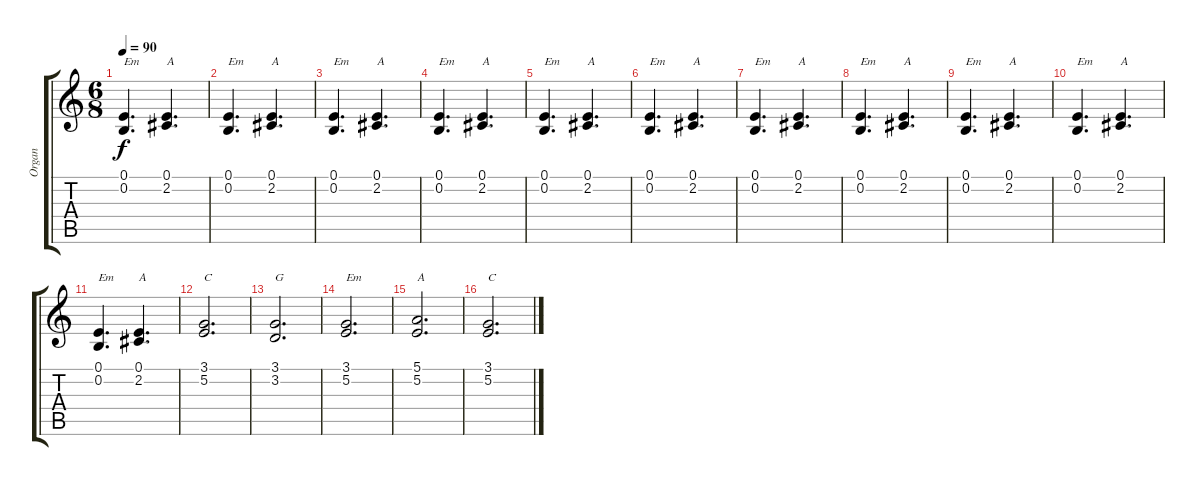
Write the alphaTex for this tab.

\track ("Organ" "Organ") {instrument percussiveorgan}
\staff {score tabs}
\tuning (E4 B3 G3 D3 A2 E2) {hide}
\ts (6 8)
\tempo 90
\clef g2
\ks c
(0.1 0.2).4{d txt "Em" dy f} (0.1 2.2).4{d txt "A"} |
(0.1 0.2).4{d txt "Em"} (0.1 2.2).4{d txt "A"} |
(0.1 0.2).4{d txt "Em"} (0.1 2.2).4{d txt "A"} |
(0.1 0.2).4{d txt "Em"} (0.1 2.2).4{d txt "A"} |
(0.1 0.2).4{d txt "Em"} (0.1 2.2).4{d txt "A"} |
(0.1 0.2).4{d txt "Em"} (0.1 2.2).4{d txt "A"} |
(0.1 0.2).4{d txt "Em"} (0.1 2.2).4{d txt "A"} |
(0.1 0.2).4{d txt "Em"} (0.1 2.2).4{d txt "A"} |
(0.1 0.2).4{d txt "Em"} (0.1 2.2).4{d txt "A"} |
(0.1 0.2).4{d txt "Em"} (0.1 2.2).4{d txt "A"} |
(0.1 0.2).4{d txt "Em"} (0.1 2.2).4{d txt "A"} |
(3.1 5.2).2{d txt "C"} |
(3.1 3.2).2{d txt "G"} |
(3.1 5.2).2{d txt "Em"} |
(5.1 5.2).2{d txt "A"} |
(3.1 5.2).2{d txt "C"}
